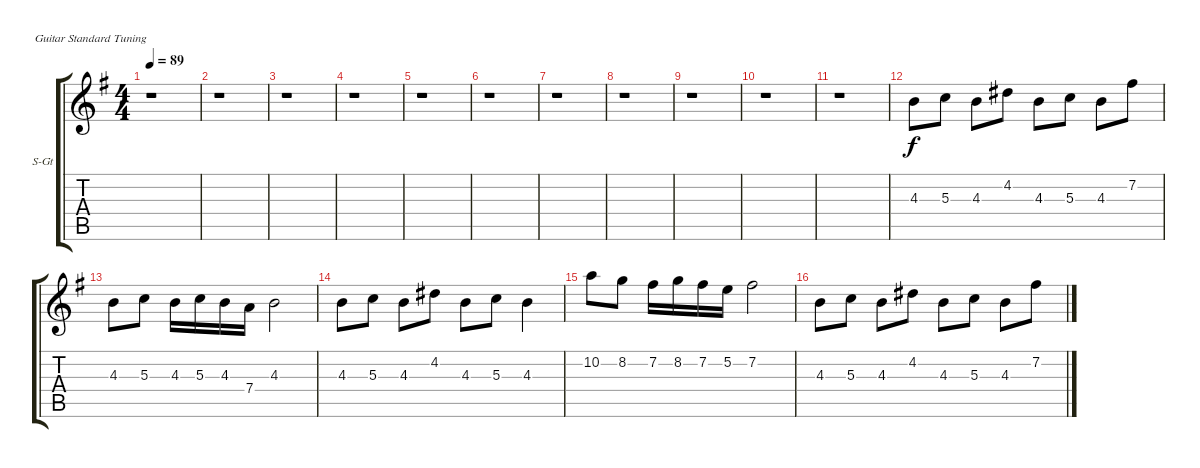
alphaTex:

\bracketExtendMode groupsimilarinstruments
\firstSystemTrackNameOrientation horizontal
\otherSystemsTrackNameOrientation horizontal
\track ("Synth" "S-Gt") {instrument stringensemble2}
\staff {score tabs}
\tuning (E4 B3 G3 D3 A2 E2)
\displaytranspose 12
\ts (4 4)
\tempo 89
\clef g2
\scale
0.333333
\ks eminor
r.1{dy f} |
\scale
0.333333 r.1 |
\scale
0.333333 r.1 |
\scale
0.333333 r.1 |
\scale
0.333333 r.1 |
\scale
0.333333 r.1 |
\scale
0.333333 r.1 |
\scale
0.333333 r.1 |
\scale
0.333333 r.1 |
\scale
0.333333 r.1 |
\scale
0.333333 r.1 |
\scale
0.451471 4.3.8 5.3.8 4.3.8 4.2.8 4.3.8 5.3.8 4.3.8 7.2.8 |
\scale
0.244118 4.3.8 5.3.8 4.3.16 5.3.16 4.3.16 7.4.16 4.3.2 |
\scale
0.304412 4.3.8 5.3.8 4.3.8 4.2.8 4.3.8 5.3.8 4.3.4 |
\scale
0.290855 10.2.8 8.2.8 7.2.16 8.2.16 7.2.16 5.2.16 7.2.2 |
\scale
0.46027 4.3.8 5.3.8 4.3.8 4.2.8 4.3.8 5.3.8 4.3.8 7.2.8
